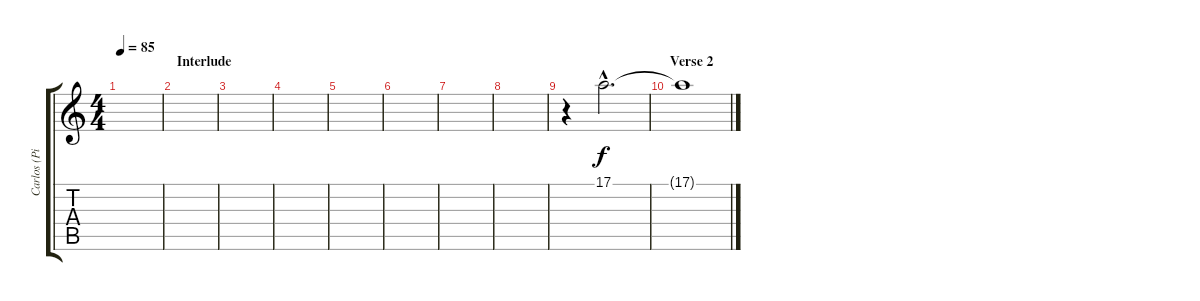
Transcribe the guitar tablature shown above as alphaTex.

\track ("Carlos (Piano)" "Carlos (Pi") {instrument electricgrandpiano}
\staff {score tabs}
\tuning (E4 B3 G3 D3 A2 D2) {hide}
\ts (4 4)
\tempo 85
\clef g2
\ks c
|
\section ("" "Interlude")
|
|
|
|
|
|
|
r.4{volume 8} 17.1{hac}.2{d volume 16 instrument drawbarorgan} |
\section ("" "Verse 2")
17.1{t}.1{volume 0}
